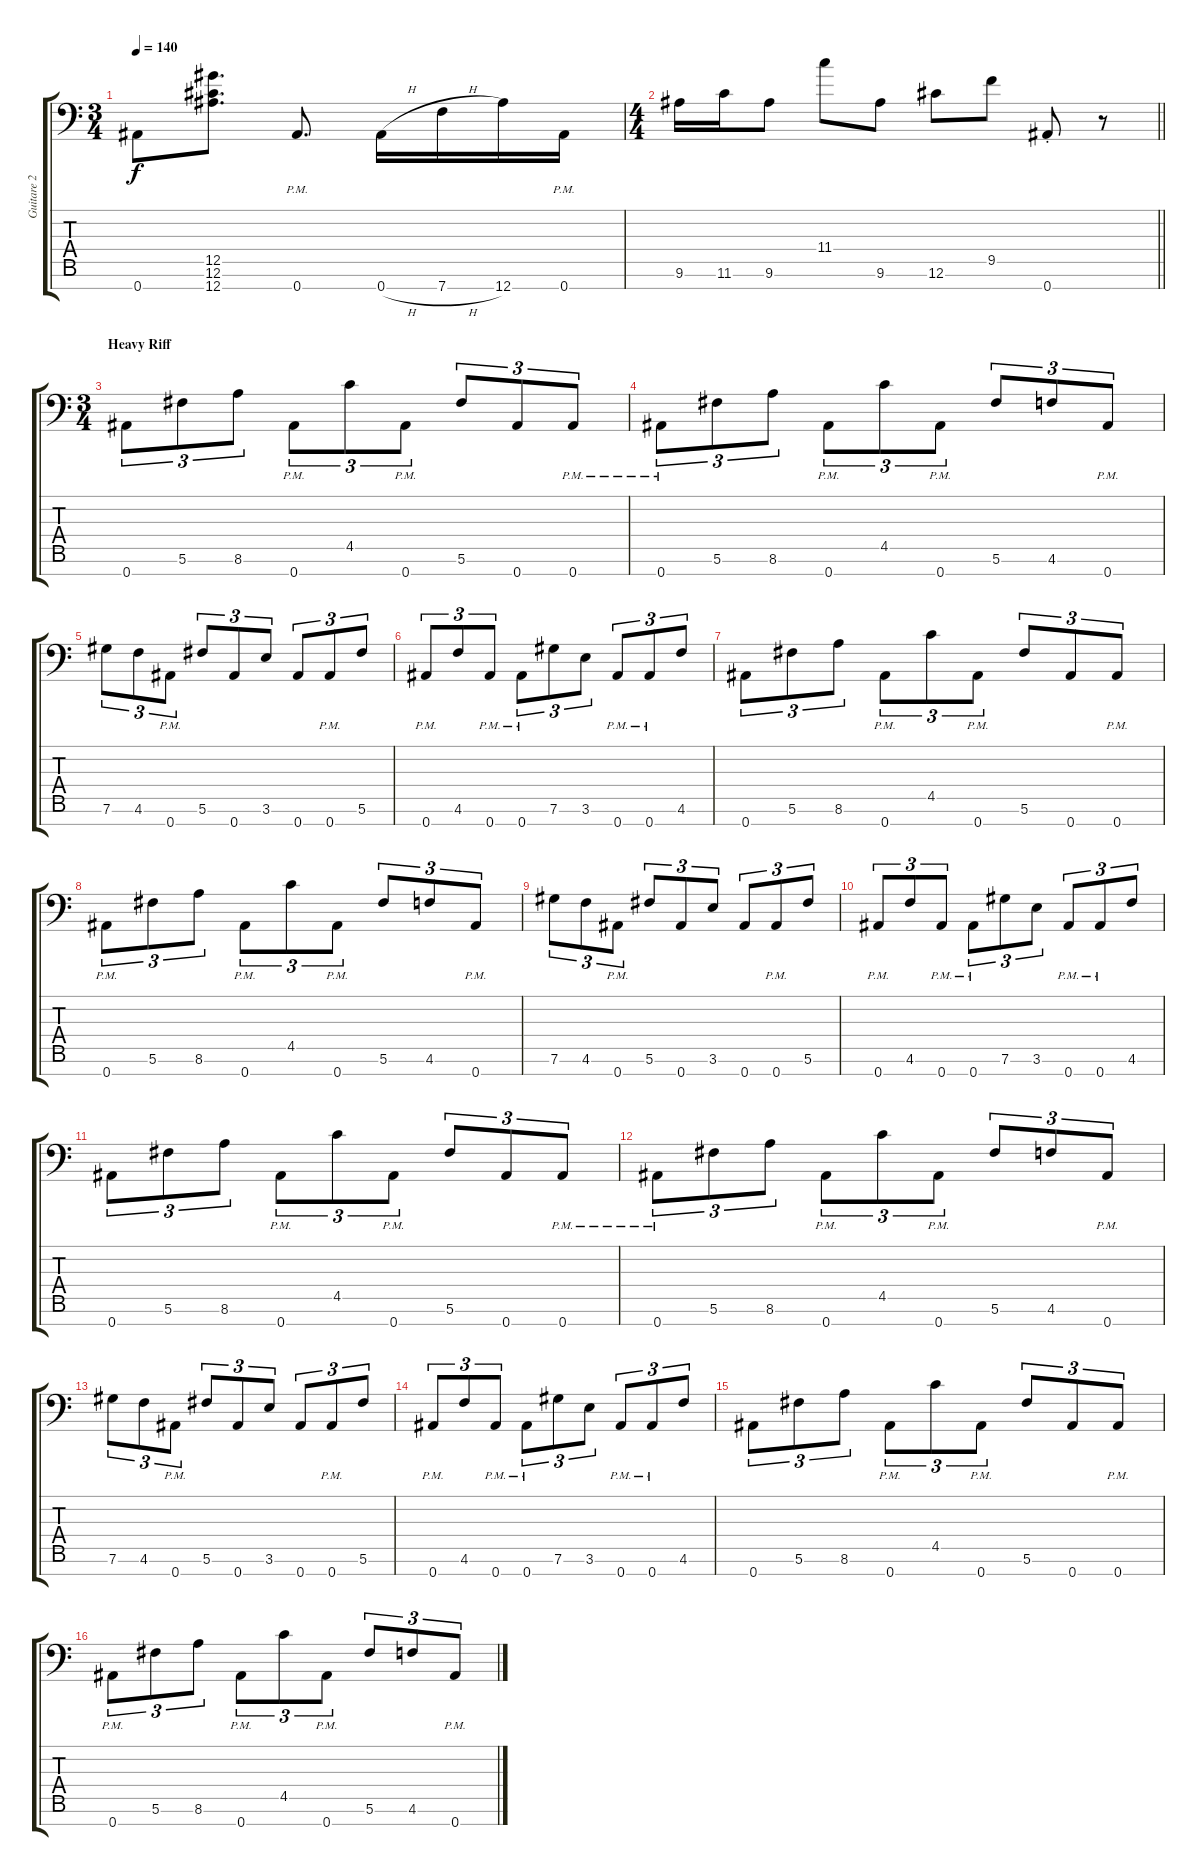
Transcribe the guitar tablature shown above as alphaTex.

\track ("Guitare 2 (Misha)" "Guitare 2 ") {instrument distortionguitar}
\staff {score tabs}
\tuning (Eb4 Bb3 Gb3 Db3 Ab2 Db2 Bb1) {hide}
\ts (3 4)
\tempo 140
\clef f4
\ks c
0.7{t}.8{dy f} (12.5 12.6 12.7).8{d} 0.7{pm}.8{d} 0.7{h}.16 7.7{h}.16 12.7.16 0.7{pm}.16 |
\ts (4 4)
\barLineRight lightlight
9.6.16 11.6.16 9.6.8 11.4.8 9.6.8 12.6.8 9.5.8 0.7{st}.8 r.8 |
\ts (3 4)
\section ("" "Heavy Riff")
0.7.8{tu (3 2)} 5.6.8{tu (3 2)} 8.6.8{tu (3 2)} 0.7{pm}.8{tu (3 2)} 4.5.8{tu (3 2)} 0.7{pm}.8{tu (3 2)} 5.6.8{tu (3 2)} 0.7.8{tu (3 2)} 0.7{pm}.8{tu (3 2)} |
0.7{pm}.8{tu (3 2)} 5.6.8{tu (3 2)} 8.6.8{tu (3 2)} 0.7{pm}.8{tu (3 2)} 4.5.8{tu (3 2)} 0.7{pm}.8{tu (3 2)} 5.6.8{tu (3 2)} 4.6.8{tu (3 2)} 0.7{pm}.8{tu (3 2)} |
7.6.8{tu (3 2)} 4.6.8{tu (3 2)} 0.7{pm}.8{tu (3 2)} 5.6.8{tu (3 2)} 0.7.8{tu (3 2)} 3.6.8{tu (3 2)} 0.7.8{tu (3 2)} 0.7{pm}.8{tu (3 2)} 5.6.8{tu (3 2)} |
0.7{pm}.8{tu (3 2)} 4.6.8{tu (3 2)} 0.7{pm}.8{tu (3 2)} 0.7{pm}.8{tu (3 2)} 7.6.8{tu (3 2)} 3.6.8{tu (3 2)} 0.7{pm}.8{tu (3 2)} 0.7{pm}.8{tu (3 2)} 4.6.8{tu (3 2)} |
0.7.8{tu (3 2)} 5.6.8{tu (3 2)} 8.6.8{tu (3 2)} 0.7{pm}.8{tu (3 2)} 4.5.8{tu (3 2)} 0.7{pm}.8{tu (3 2)} 5.6.8{tu (3 2)} 0.7.8{tu (3 2)} 0.7{pm}.8{tu (3 2)} |
0.7{pm}.8{tu (3 2)} 5.6.8{tu (3 2)} 8.6.8{tu (3 2)} 0.7{pm}.8{tu (3 2)} 4.5.8{tu (3 2)} 0.7{pm}.8{tu (3 2)} 5.6.8{tu (3 2)} 4.6.8{tu (3 2)} 0.7{pm}.8{tu (3 2)} |
7.6.8{tu (3 2)} 4.6.8{tu (3 2)} 0.7{pm}.8{tu (3 2)} 5.6.8{tu (3 2)} 0.7.8{tu (3 2)} 3.6.8{tu (3 2)} 0.7.8{tu (3 2)} 0.7{pm}.8{tu (3 2)} 5.6.8{tu (3 2)} |
0.7{pm}.8{tu (3 2)} 4.6.8{tu (3 2)} 0.7{pm}.8{tu (3 2)} 0.7{pm}.8{tu (3 2)} 7.6.8{tu (3 2)} 3.6.8{tu (3 2)} 0.7{pm}.8{tu (3 2)} 0.7{pm}.8{tu (3 2)} 4.6.8{tu (3 2)} |
0.7.8{tu (3 2)} 5.6.8{tu (3 2)} 8.6.8{tu (3 2)} 0.7{pm}.8{tu (3 2)} 4.5.8{tu (3 2)} 0.7{pm}.8{tu (3 2)} 5.6.8{tu (3 2)} 0.7.8{tu (3 2)} 0.7{pm}.8{tu (3 2)} |
0.7{pm}.8{tu (3 2)} 5.6.8{tu (3 2)} 8.6.8{tu (3 2)} 0.7{pm}.8{tu (3 2)} 4.5.8{tu (3 2)} 0.7{pm}.8{tu (3 2)} 5.6.8{tu (3 2)} 4.6.8{tu (3 2)} 0.7{pm}.8{tu (3 2)} |
7.6.8{tu (3 2)} 4.6.8{tu (3 2)} 0.7{pm}.8{tu (3 2)} 5.6.8{tu (3 2)} 0.7.8{tu (3 2)} 3.6.8{tu (3 2)} 0.7.8{tu (3 2)} 0.7{pm}.8{tu (3 2)} 5.6.8{tu (3 2)} |
0.7{pm}.8{tu (3 2)} 4.6.8{tu (3 2)} 0.7{pm}.8{tu (3 2)} 0.7{pm}.8{tu (3 2)} 7.6.8{tu (3 2)} 3.6.8{tu (3 2)} 0.7{pm}.8{tu (3 2)} 0.7{pm}.8{tu (3 2)} 4.6.8{tu (3 2)} |
0.7.8{tu (3 2)} 5.6.8{tu (3 2)} 8.6.8{tu (3 2)} 0.7{pm}.8{tu (3 2)} 4.5.8{tu (3 2)} 0.7{pm}.8{tu (3 2)} 5.6.8{tu (3 2)} 0.7.8{tu (3 2)} 0.7{pm}.8{tu (3 2)} |
0.7{pm}.8{tu (3 2)} 5.6.8{tu (3 2)} 8.6.8{tu (3 2)} 0.7{pm}.8{tu (3 2)} 4.5.8{tu (3 2)} 0.7{pm}.8{tu (3 2)} 5.6.8{tu (3 2)} 4.6.8{tu (3 2)} 0.7{pm}.8{tu (3 2)}
